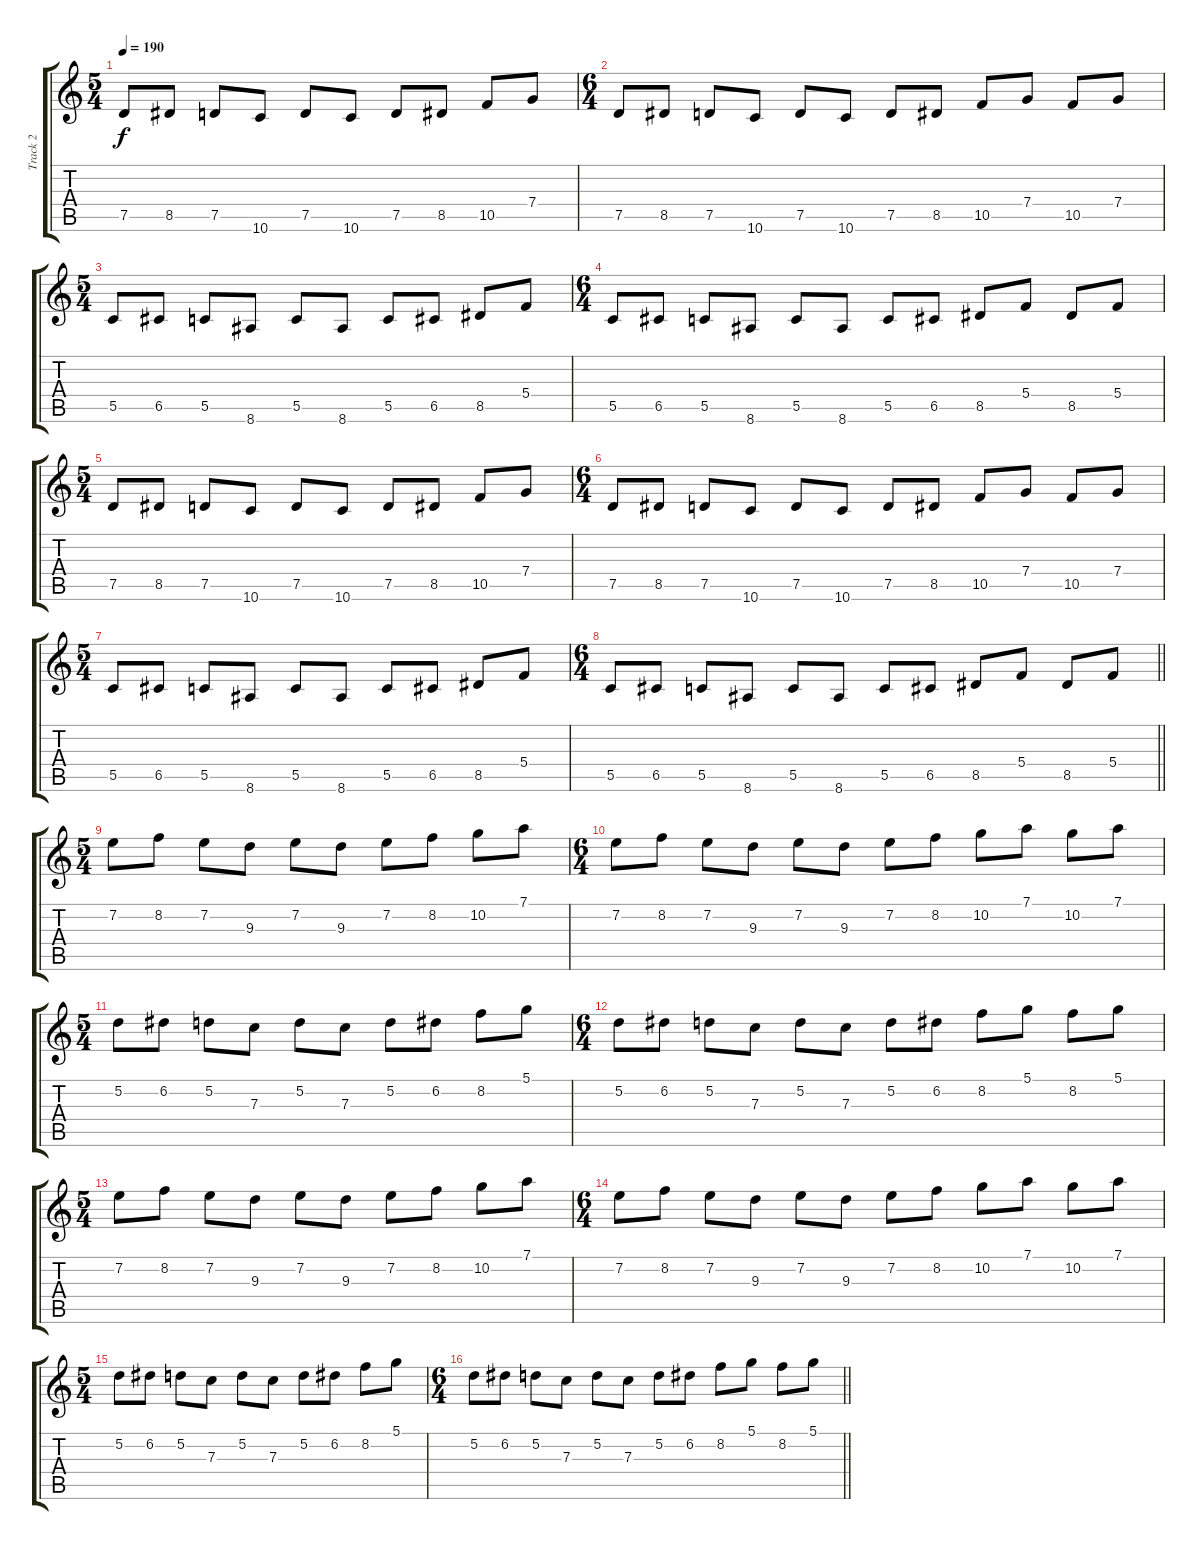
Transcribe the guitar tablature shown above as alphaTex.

\track ("Track 2" "Track 2") {instrument distortionguitar}
\staff {score tabs}
\tuning (D4 A3 F3 C3 G2 D2) {hide}
\ts (5 4)
\section ("" "")
\tempo 190
\clef g2
\ks c
7.5.8{dy f} 8.5.8 7.5.8 10.6.8 7.5.8 10.6.8 7.5.8 8.5.8 10.5.8 7.4.8 |
\ts (6 4)
7.5.8 8.5.8 7.5.8 10.6.8 7.5.8 10.6.8 7.5.8 8.5.8 10.5.8 7.4.8 10.5.8 7.4.8 |
\ts (5 4)
5.5.8 6.5.8 5.5.8 8.6.8 5.5.8 8.6.8 5.5.8 6.5.8 8.5.8 5.4.8 |
\ts (6 4)
5.5.8 6.5.8 5.5.8 8.6.8 5.5.8 8.6.8 5.5.8 6.5.8 8.5.8 5.4.8 8.5.8 5.4.8 |
\ts (5 4)
7.5.8 8.5.8 7.5.8 10.6.8 7.5.8 10.6.8 7.5.8 8.5.8 10.5.8 7.4.8 |
\ts (6 4)
7.5.8 8.5.8 7.5.8 10.6.8 7.5.8 10.6.8 7.5.8 8.5.8 10.5.8 7.4.8 10.5.8 7.4.8 |
\ts (5 4)
5.5.8 6.5.8 5.5.8 8.6.8 5.5.8 8.6.8 5.5.8 6.5.8 8.5.8 5.4.8 |
\ts (6 4)
\barLineRight lightlight
5.5.8 6.5.8 5.5.8 8.6.8 5.5.8 8.6.8 5.5.8 6.5.8 8.5.8 5.4.8 8.5.8 5.4.8 |
\ts (5 4)
\section ("" "")
7.2.8 8.2.8 7.2.8 9.3.8 7.2.8 9.3.8 7.2.8 8.2.8 10.2.8 7.1.8 |
\ts (6 4)
7.2.8 8.2.8 7.2.8 9.3.8 7.2.8 9.3.8 7.2.8 8.2.8 10.2.8 7.1.8 10.2.8 7.1.8 |
\ts (5 4)
5.2.8 6.2.8 5.2.8 7.3.8 5.2.8 7.3.8 5.2.8 6.2.8 8.2.8 5.1.8 |
\ts (6 4)
5.2.8 6.2.8 5.2.8 7.3.8 5.2.8 7.3.8 5.2.8 6.2.8 8.2.8 5.1.8 8.2.8 5.1.8 |
\ts (5 4)
7.2.8 8.2.8 7.2.8 9.3.8 7.2.8 9.3.8 7.2.8 8.2.8 10.2.8 7.1.8 |
\ts (6 4)
7.2.8 8.2.8 7.2.8 9.3.8 7.2.8 9.3.8 7.2.8 8.2.8 10.2.8 7.1.8 10.2.8 7.1.8 |
\ts (5 4)
5.2.8 6.2.8 5.2.8 7.3.8 5.2.8 7.3.8 5.2.8 6.2.8 8.2.8 5.1.8 |
\ts (6 4)
\barLineRight lightlight
5.2.8 6.2.8 5.2.8 7.3.8 5.2.8 7.3.8 5.2.8 6.2.8 8.2.8 5.1.8 8.2.8 5.1.8
